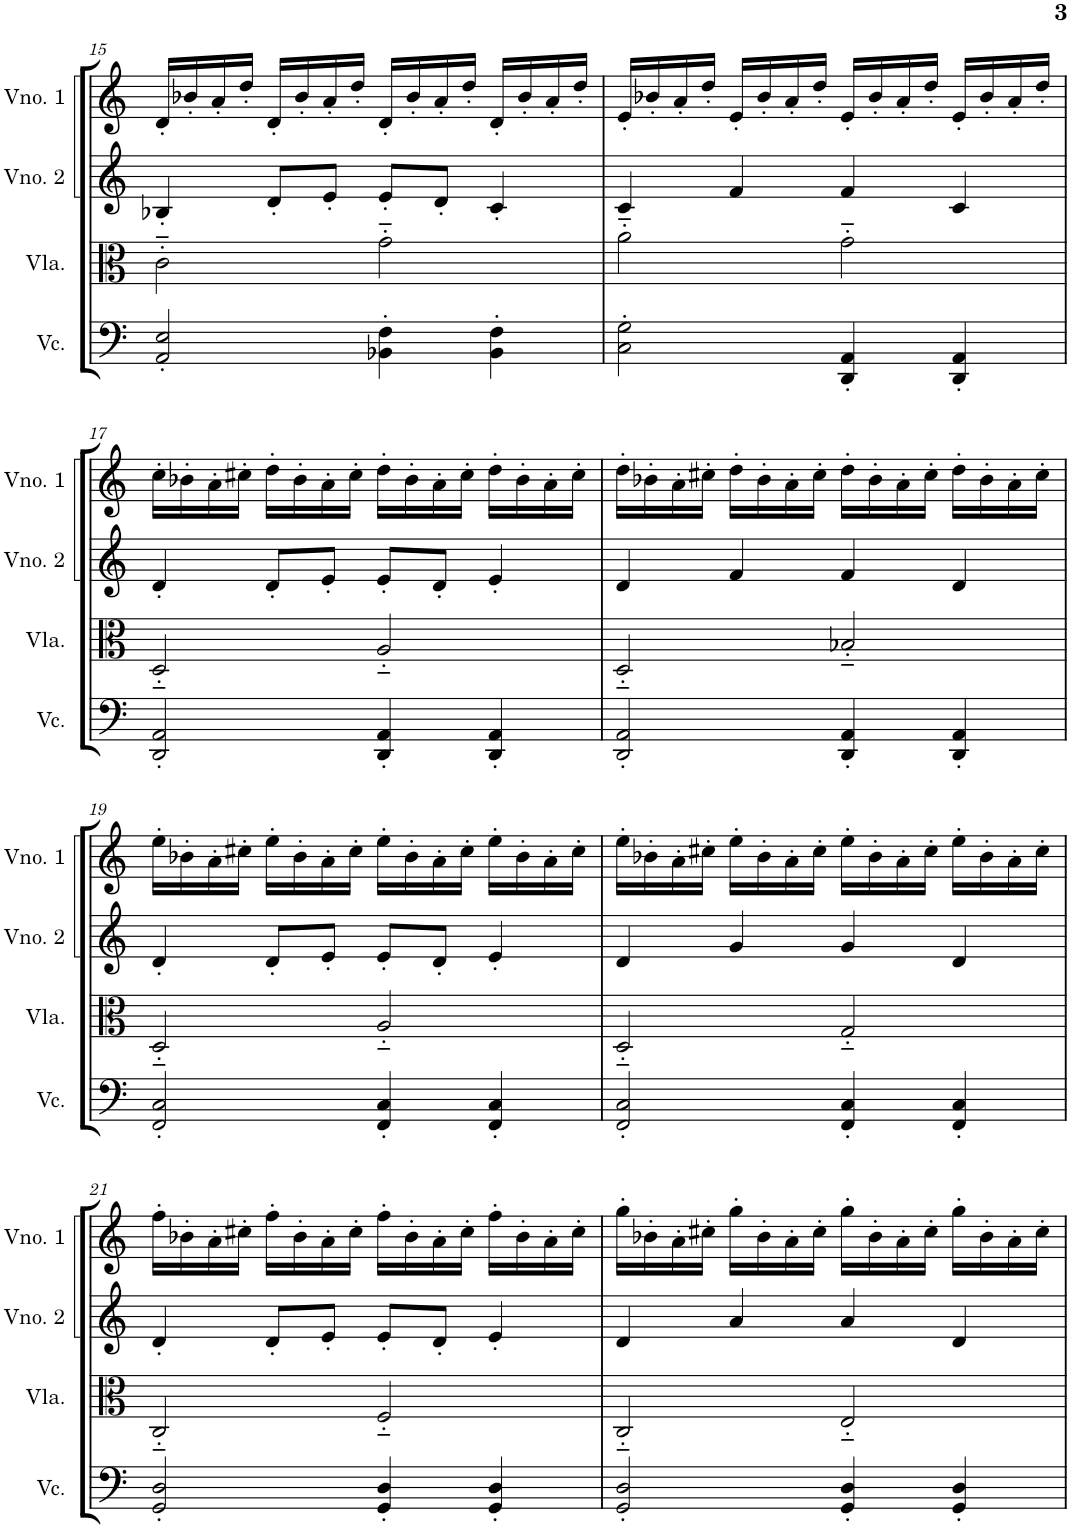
**kern	**kern	**kern	**kern
*part4	*part3	*part2	*part1
*staff4	*staff3	*staff2	*staff1
*I"Violoncelo	*I"Viola	*I"Violino 2	*I"Violino 1
*I'Vc.	*I'Vla.	*I'Vno. 2	*I'Vno. 1
!!LO:PB:g=z
*clefF4	*clefC3	*clefG2	*clefG2
*k[]	*k[]	*k[]	*k[]
*M4/4	*M4/4	*M4/4	*M4/4
=15	=15	=15	=15
2AA/' 2E/'	2c'~\	4B-X'/	16d'/LL
.	.	.	16b-X'/
.	.	.	16a'/
.	.	.	16dd'/JJ
.	.	8d'/L	16d'/LL
.	.	.	16b-'/
.	.	8e'/J	16a'/
.	.	.	16dd'/JJ
4BB-X\' 4F\'	2g'~\	8e'/L	16d'/LL
.	.	.	16b-'/
.	.	8d'/J	16a'/
.	.	.	16dd'/JJ
4BB-\' 4F\'	.	4c'/	16d'/LL
.	.	.	16b-'/
.	.	.	16a'/
.	.	.	16dd'/JJ
=16	=16	=16	=16
2C\' 2G\'	2a'~\	4c/	16e'/LL
.	.	.	16b-X'/
.	.	.	16a'/
.	.	.	16dd'/JJ
.	.	4f/	16e'/LL
.	.	.	16b-'/
.	.	.	16a'/
.	.	.	16dd'/JJ
4DD/' 4AA/'	2g'~\	4f/	16e'/LL
.	.	.	16b-'/
.	.	.	16a'/
.	.	.	16dd'/JJ
4DD/' 4AA/'	.	4c/	16e'/LL
.	.	.	16b-'/
.	.	.	16a'/
.	.	.	16dd'/JJ
!!LO:LB:g=z
=17	=17	=17	=17
2DD/' 2AA/'	2D'~/	4d'/	16cc'\LL
.	.	.	16b-X'\
.	.	.	16a'\
.	.	.	16cc#X'\JJ
.	.	8d'/L	16dd'\LL
.	.	.	16b-'\
.	.	8e'/J	16a'\
.	.	.	16cc#'\JJ
4DD/' 4AA/'	2A'~/	8e'/L	16dd'\LL
.	.	.	16b-'\
.	.	8d'/J	16a'\
.	.	.	16cc#'\JJ
4DD/' 4AA/'	.	4e'/	16dd'\LL
.	.	.	16b-'\
.	.	.	16a'\
.	.	.	16cc#'\JJ
=18	=18	=18	=18
2DD/' 2AA/'	2D'~/	4d/	16dd'\LL
.	.	.	16b-X'\
.	.	.	16a'\
.	.	.	16cc#X'\JJ
.	.	4f/	16dd'\LL
.	.	.	16b-'\
.	.	.	16a'\
.	.	.	16cc#'\JJ
4DD/' 4AA/'	2B-X'~/	4f/	16dd'\LL
.	.	.	16b-'\
.	.	.	16a'\
.	.	.	16cc#'\JJ
4DD/' 4AA/'	.	4d/	16dd'\LL
.	.	.	16b-'\
.	.	.	16a'\
.	.	.	16cc#'\JJ
!!LO:LB:g=z
=19	=19	=19	=19
2FF/' 2C/'	2D'~/	4d'/	16ee'\LL
.	.	.	16b-X'\
.	.	.	16a'\
.	.	.	16cc#X'\JJ
.	.	8d'/L	16ee'\LL
.	.	.	16b-'\
.	.	8e'/J	16a'\
.	.	.	16cc#'\JJ
4FF/' 4C/'	2A'~/	8e'/L	16ee'\LL
.	.	.	16b-'\
.	.	8d'/J	16a'\
.	.	.	16cc#'\JJ
4FF/' 4C/'	.	4e'/	16ee'\LL
.	.	.	16b-'\
.	.	.	16a'\
.	.	.	16cc#'\JJ
=20	=20	=20	=20
2FF/' 2C/'	2D'~/	4d/	16ee'\LL
.	.	.	16b-X'\
.	.	.	16a'\
.	.	.	16cc#X'\JJ
.	.	4g/	16ee'\LL
.	.	.	16b-'\
.	.	.	16a'\
.	.	.	16cc#'\JJ
4FF/' 4C/'	2G'~/	4g/	16ee'\LL
.	.	.	16b-'\
.	.	.	16a'\
.	.	.	16cc#'\JJ
4FF/' 4C/'	.	4d/	16ee'\LL
.	.	.	16b-'\
.	.	.	16a'\
.	.	.	16cc#'\JJ
!!LO:LB:g=z
=21	=21	=21	=21
2GG/' 2D/'	2C'~/	4d'/	16ff'\LL
.	.	.	16b-X'\
.	.	.	16a'\
.	.	.	16cc#X'\JJ
.	.	8d'/L	16ff'\LL
.	.	.	16b-'\
.	.	8e'/J	16a'\
.	.	.	16cc#'\JJ
4GG/' 4D/'	2F'~/	8e'/L	16ff'\LL
.	.	.	16b-'\
.	.	8d'/J	16a'\
.	.	.	16cc#'\JJ
4GG/' 4D/'	.	4e'/	16ff'\LL
.	.	.	16b-'\
.	.	.	16a'\
.	.	.	16cc#'\JJ
=22	=22	=22	=22
2GG/' 2D/'	2C'~/	4d/	16gg'\LL
.	.	.	16b-X'\
.	.	.	16a'\
.	.	.	16cc#X'\JJ
.	.	4a/	16gg'\LL
.	.	.	16b-'\
.	.	.	16a'\
.	.	.	16cc#'\JJ
4GG/' 4D/'	2E'~/	4a/	16gg'\LL
.	.	.	16b-'\
.	.	.	16a'\
.	.	.	16cc#'\JJ
4GG/' 4D/'	.	4d/	16gg'\LL
.	.	.	16b-'\
.	.	.	16a'\
.	.	.	16cc#'\JJ
=	=	=	=
*-	*-	*-	*-
